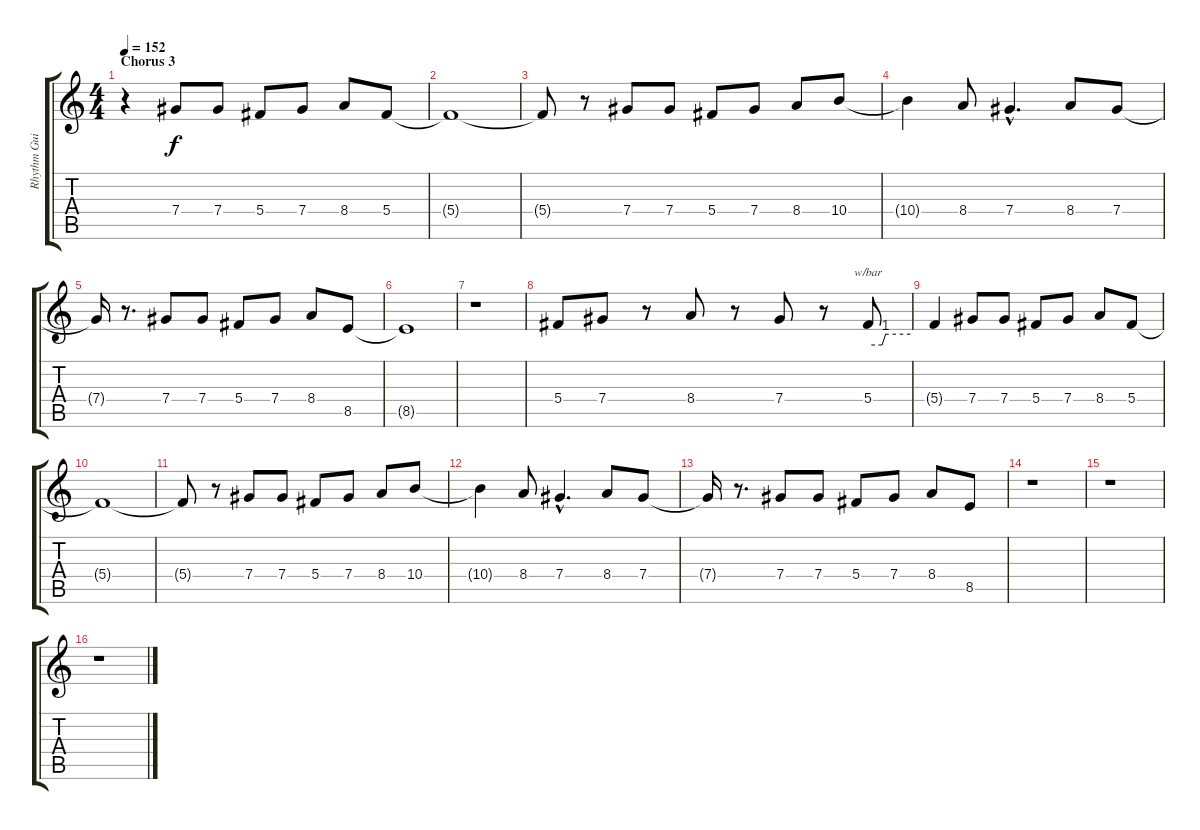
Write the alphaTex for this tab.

\track ("Rhythm Guitar 2" "Rhythm Gui") {instrument distortionguitar}
\staff {score tabs}
\tuning (Eb4 Bb3 Gb3 Db3 Ab2 Eb2) {hide}
\ts (4 4)
\section ("" "Chorus 3")
\tempo 152
\clef g2
\ks c
r.4{dy f volume 14} 7.4.8 7.4.8 5.4.8 7.4.8 8.4.8 5.4.8 |
5.4{t}.1 |
5.4{t}.8 r.8 7.4.8 7.4.8 5.4.8 7.4.8 8.4.8 10.4.8 |
10.4{t}.4 8.4.8 7.4{hac}.4{d} 8.4.8 7.4.8 |
7.4{t}.16 r.8{d} 7.4.8 7.4.8 5.4.8 7.4.8 8.4.8 8.5.8 |
8.5{t}.1 |
r.1 |
5.4.8 7.4.8 r.8 8.4.8 r.8 7.4.8 r.8 5.4.8{tbe (custom default 0 0 20 0 25 4 60 4)} |
5.4{t}.4 7.4.8 7.4.8 5.4.8 7.4.8 8.4.8 5.4.8 |
5.4{t}.1 |
5.4{t}.8 r.8 7.4.8 7.4.8 5.4.8 7.4.8 8.4.8 10.4.8 |
10.4{t}.4 8.4.8 7.4{hac}.4{d} 8.4.8 7.4.8 |
7.4{t}.16 r.8{d} 7.4.8 7.4.8 5.4.8 7.4.8 8.4.8 8.5.8 |
r.1 |
r.1 |
r.1
